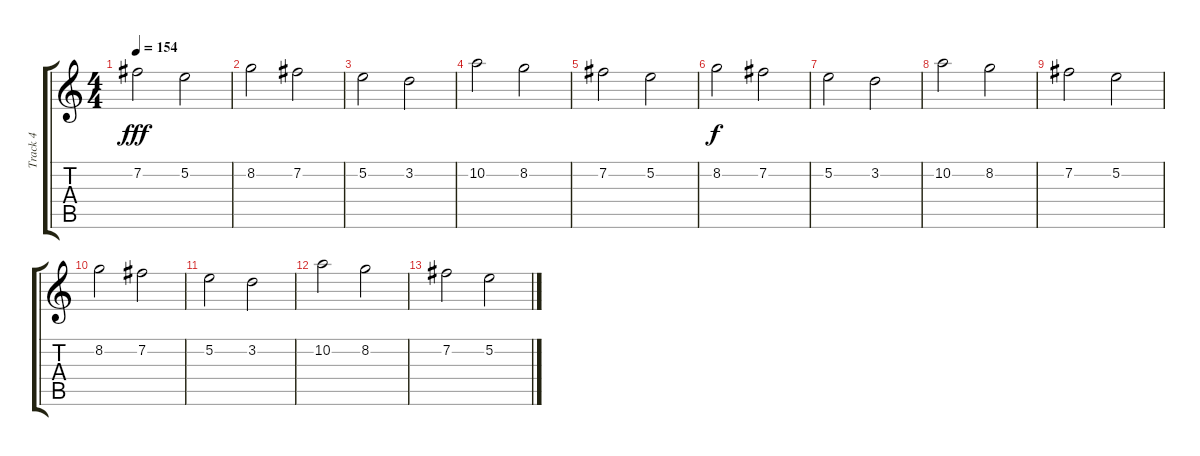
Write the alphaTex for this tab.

\track ("Track 4" "Track 4") {instrument overdrivenguitar}
\staff {score tabs}
\tuning (E4 B3 G3 D3 A2 E2) {hide}
\ts (4 4)
\tempo 154
\clef g2
\ks c
7.2.2{dy fff} 5.2.2 |
8.2.2 7.2.2 |
5.2.2 3.2.2 |
10.2.2 8.2.2 |
7.2.2 5.2.2 |
8.2.2{dy f} 7.2.2 |
5.2.2 3.2.2 |
10.2.2 8.2.2 |
7.2.2 5.2.2 |
8.2.2 7.2.2 |
5.2.2 3.2.2 |
10.2.2 8.2.2 |
7.2.2 5.2.2
